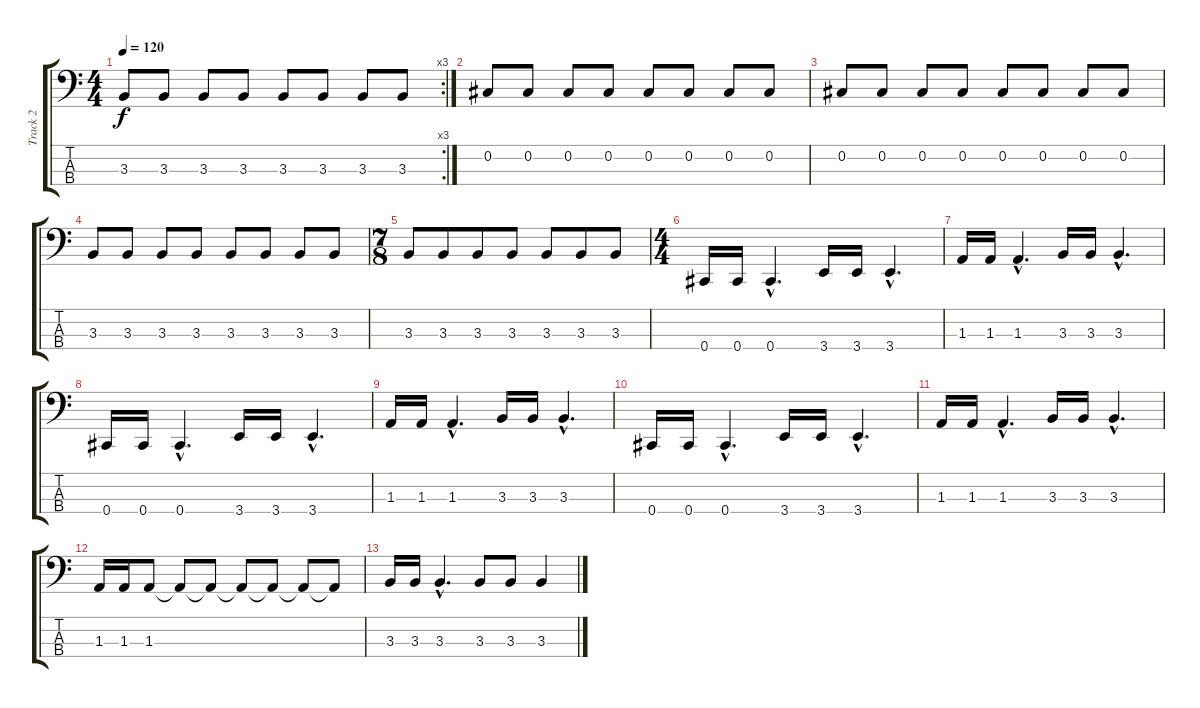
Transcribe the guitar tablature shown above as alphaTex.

\track ("Track 2" "Track 2") {instrument electricbasspick}
\staff {score tabs}
\tuning (Ab2 Db2 Ab1 Db1) {hide}
\rc 3
\ts (4 4)
\tempo 120
\clef f4
\ks c
3.3.8{dy f} 3.3.8 3.3.8 3.3.8 3.3.8 3.3.8 3.3.8 3.3.8 |
0.2.8 0.2.8 0.2.8 0.2.8 0.2.8 0.2.8 0.2.8 0.2.8 |
0.2.8 0.2.8 0.2.8 0.2.8 0.2.8 0.2.8 0.2.8 0.2.8 |
3.3.8 3.3.8 3.3.8 3.3.8 3.3.8 3.3.8 3.3.8 3.3.8 |
\ts (7 8)
3.3.8 3.3.8 3.3.8 3.3.8 3.3.8 3.3.8 3.3.8 |
\ts (4 4)
0.4.16 0.4.16 0.4{hac}.4{d} 3.4.16 3.4.16 3.4{hac}.4{d} |
1.3.16 1.3.16 1.3{hac}.4{d} 3.3.16 3.3.16 3.3{hac}.4{d} |
0.4.16 0.4.16 0.4{hac}.4{d} 3.4.16 3.4.16 3.4{hac}.4{d} |
1.3.16 1.3.16 1.3{hac}.4{d} 3.3.16 3.3.16 3.3{hac}.4{d} |
0.4.16 0.4.16 0.4{hac}.4{d} 3.4.16 3.4.16 3.4{hac}.4{d} |
1.3.16 1.3.16 1.3{hac}.4{d} 3.3.16 3.3.16 3.3{hac}.4{d} |
1.3.16 1.3.16 1.3.8 1.3{t}.8 1.3{t}.8 1.3{t}.8 1.3{t}.8 1.3{t}.8 1.3{t}.8 |
3.3.16 3.3.16 3.3{hac}.4{d} 3.3.8 3.3.8 3.3.4
